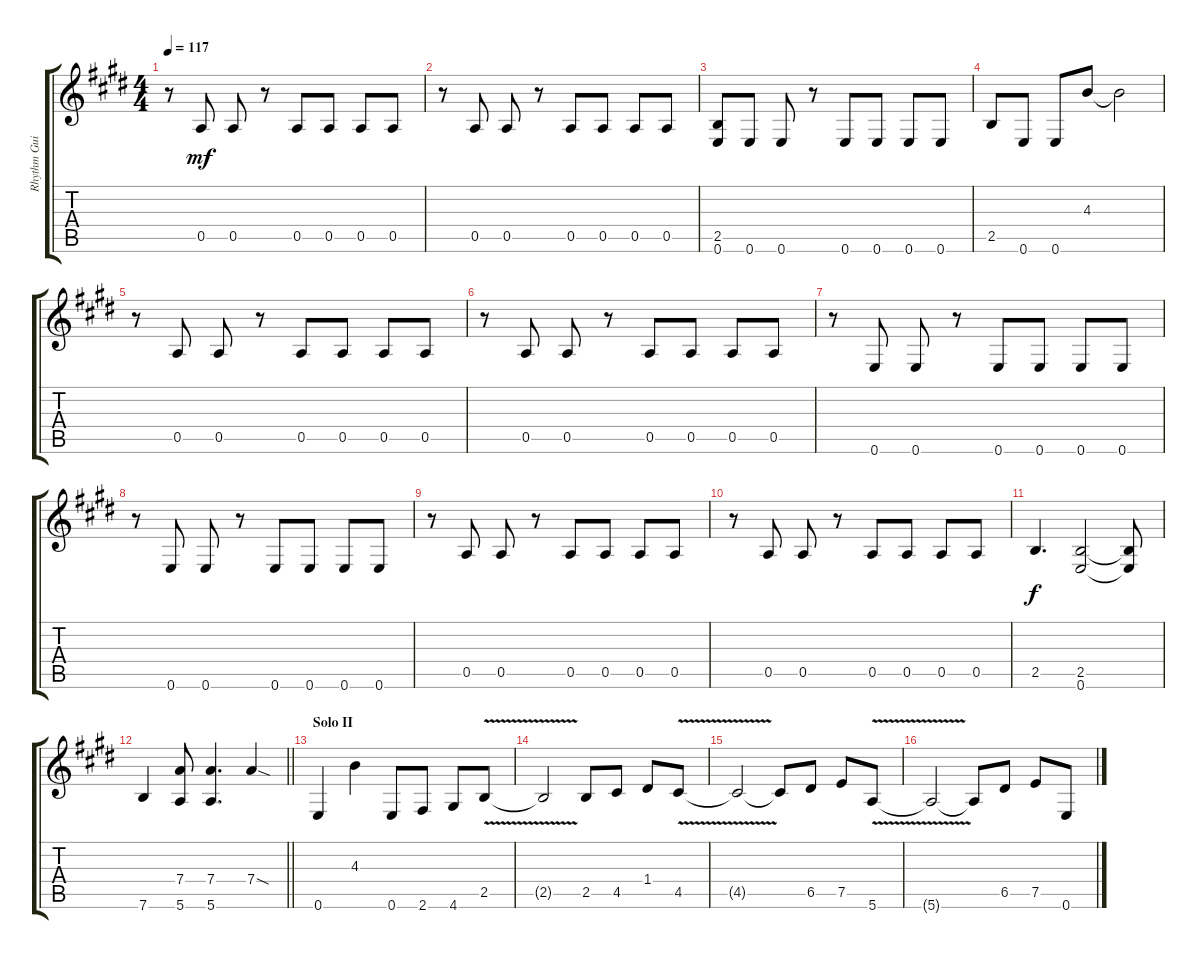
\track ("Rhythm Guitar" "Rhythm Gui") {instrument overdrivenguitar}
\staff {score tabs}
\tuning (E4 B3 G3 D3 A2 E2) {hide}
\ts (4 4)
\tempo 117
\clef g2
\ks c#minor
r.8{dy mf} 0.5.8 0.5.8 r.8 0.5.8 0.5.8 0.5.8 0.5.8 |
r.8 0.5.8 0.5.8 r.8 0.5.8 0.5.8 0.5.8 0.5.8 |
(2.5 0.6).8 0.6.8 0.6.8 r.8 0.6.8 0.6.8 0.6.8 0.6.8 |
2.5.8 0.6.8 0.6.8 4.3.8 4.3{t}.2 |
r.8 0.5.8 0.5.8 r.8 0.5.8 0.5.8 0.5.8 0.5.8 |
r.8 0.5.8 0.5.8 r.8 0.5.8 0.5.8 0.5.8 0.5.8 |
r.8 0.6.8 0.6.8 r.8 0.6.8 0.6.8 0.6.8 0.6.8 |
r.8 0.6.8 0.6.8 r.8 0.6.8 0.6.8 0.6.8 0.6.8 |
r.8 0.5.8 0.5.8 r.8 0.5.8 0.5.8 0.5.8 0.5.8 |
r.8 0.5.8 0.5.8 r.8 0.5.8 0.5.8 0.5.8 0.5.8 |
2.5.4{d dy f} (2.5 0.6).2 (2.5{t} 0.6{t}).8 |
\barLineRight lightlight
7.6.4 (7.4 5.6).8 (7.4 5.6).4{d} 7.4{sod}.4 |
\section ("" "Solo II")
0.6.4 4.3.4 0.6.8 2.6.8 4.6.8 2.5{v}.8 |
2.5{t}.2 2.5.8 4.5.8 1.4.8 4.5{v}.8 |
4.5{t}.2 4.5{t}.8 6.5.8 7.5.8 5.6{v}.8 |
5.6{t}.2 5.6{t}.8 6.5.8 7.5.8 0.6.8
